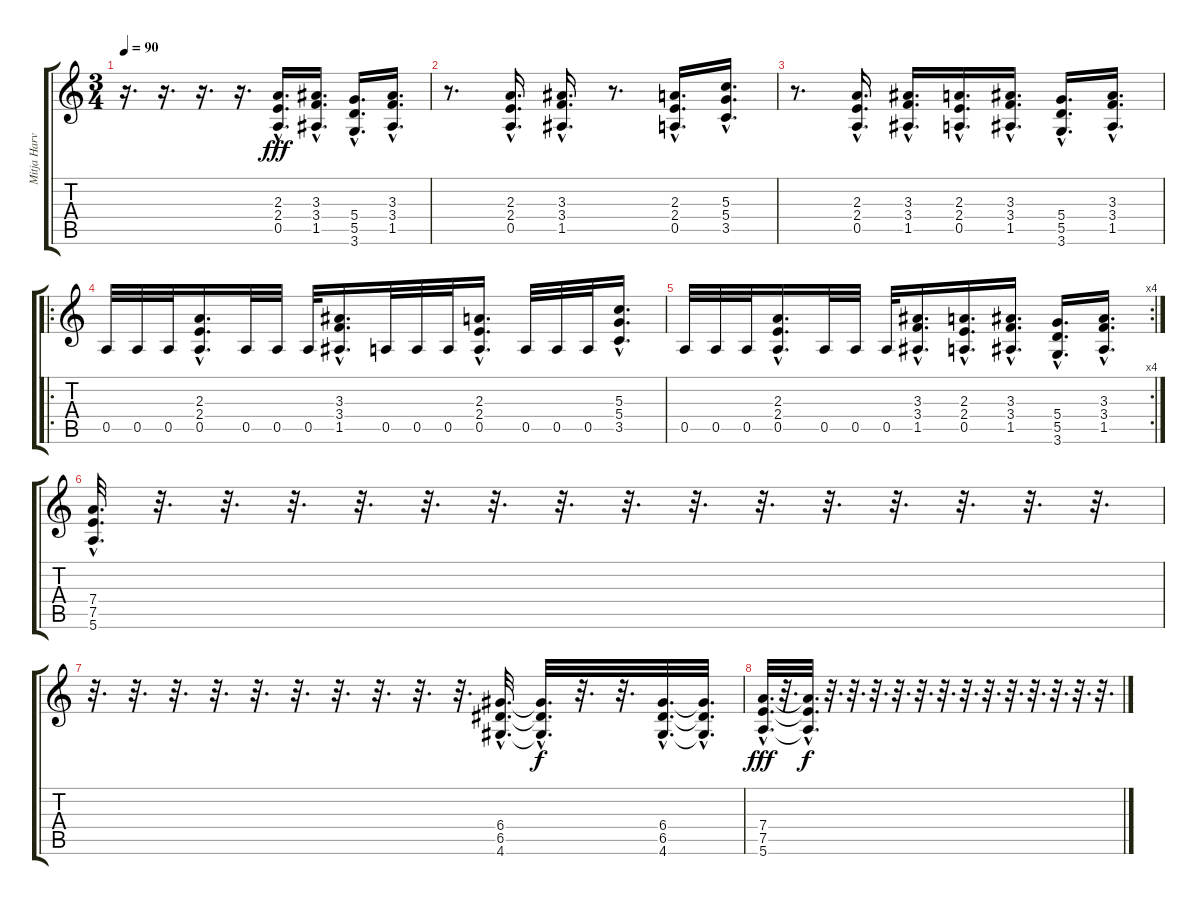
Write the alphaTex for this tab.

\track ("Mitja Harvilahti" "Mitja Harv") {instrument distortionguitar}
\staff {score tabs}
\tuning (E4 B3 G3 D3 A2 E2) {hide}
\ts (3 4)
\tempo 90
\clef g2
\ks c
r.16{d dy fff} r.16{d} r.16{d} r.16{d} (2.3{hac} 2.4{hac} 0.5{hac}).16{d} (3.3{hac} 3.4{hac} 1.5{hac}).16{d} (5.4{hac} 5.5{hac} 3.6{hac}).16{d} (3.3{hac} 3.4{hac} 1.5{hac}).16{d} |
r.8{d} (2.3{hac} 2.4{hac} 0.5{hac}).16{d} (3.3{hac} 3.4{hac} 1.5{hac}).16{d} r.8{d} (2.3{hac} 2.4{hac} 0.5{hac}).16{d} (5.3{hac} 5.4{hac} 3.5{hac}).16{d} |
r.8{d} (2.3{hac} 2.4{hac} 0.5{hac}).16{d} (3.3{hac} 3.4{hac} 1.5{hac}).16{d} (2.3{hac} 2.4{hac} 0.5{hac}).16{d} (3.3{hac} 3.4{hac} 1.5{hac}).16{d} (5.4{hac} 5.5{hac} 3.6{hac}).16{d} (3.3{hac} 3.4{hac} 1.5{hac}).16{d} |
\ro
0.5.32 0.5.32 0.5.32 (2.3{hac} 2.4{hac} 0.5{hac}).16{d} 0.5.32 0.5.32 0.5.32 (3.3{hac} 3.4{hac} 1.5{hac}).16{d} 0.5.32 0.5.32 0.5.32 (2.3{hac} 2.4{hac} 0.5{hac}).16{d} 0.5.32 0.5.32 0.5.32 (5.3{hac} 5.4{hac} 3.5{hac}).16{d} |
\rc 4
0.5.32 0.5.32 0.5.32 (2.3{hac} 2.4{hac} 0.5{hac}).16{d} 0.5.32 0.5.32 0.5.32 (3.3{hac} 3.4{hac} 1.5{hac}).16{d} (2.3{hac} 2.4{hac} 0.5{hac}).16{d} (3.3{hac} 3.4{hac} 1.5{hac}).16{d} (5.4{hac} 5.5{hac} 3.6{hac}).16{d} (3.3{hac} 3.4{hac} 1.5{hac}).16{d} |
(7.4{hac} 7.5{hac} 5.6{hac}).32{d} r.32{d} r.32{d} r.32{d} r.32{d} r.32{d} r.32{d} r.32{d} r.32{d} r.32{d} r.32{d} r.32{d} r.32{d} r.32{d} r.32{d} r.32{d} |
r.32{d} r.32{d} r.32{d} r.32{d} r.32{d} r.32{d} r.32{d} r.32{d} r.32{d} r.32{d} (6.4{hac} 6.5{hac} 4.6{hac}).32{d} (6.4{hac t} 6.5{hac t} 4.6{hac t}).32{d dy f} r.32{d} r.32{d} (6.4{hac} 6.5{hac} 4.6{hac}).32{d} (6.4{hac t} 6.5{hac t} 4.6{hac t}).32{d} |
(7.4{hac} 7.5{hac} 5.6{hac}).32{d dy fff} r.32{d} (7.4{hac t} 7.5{hac t} 5.6{hac t}).32{d dy f} r.32{d} r.32{d} r.32{d} r.32{d} r.32{d} r.32{d} r.32{d} r.32{d} r.32{d} r.32{d} r.32{d} r.32{d} r.32{d}
